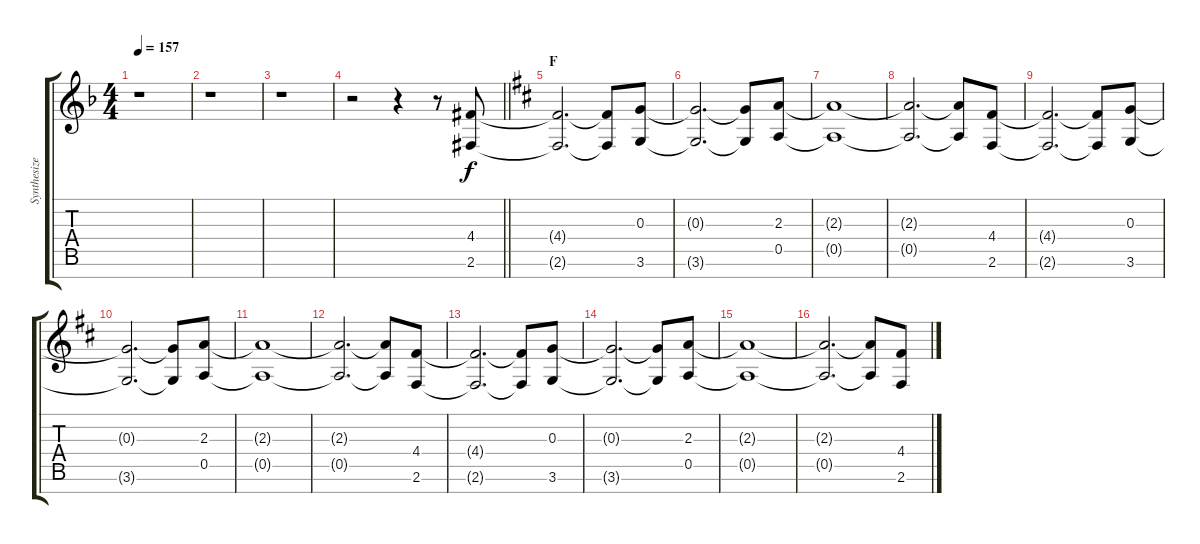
\track ("Synthesizer" "Synthesize") {instrument lead2sawtooth}
\staff {score tabs}
\tuning (E5 B4 G4 D4 A3 E3 B2) {hide}
\ts (4 4)
\tempo 157
\clef g2
\ks f
r.1{dy f} |
r.1 |
r.1 |
\barLineRight lightlight
r.2 r.4 r.8 (4.4{acc #} 2.6{acc #}).8 |
\section ("" "F")
\ks d
(4.4{t} 2.6{t}).2{d} (4.4{t} 2.6{t}).8 (0.3 3.6).8 |
(0.3{t} 3.6{t}).2{d} (0.3{t} 3.6{t}).8 (2.3 0.5).8 |
(2.3{t} 0.5{t}).1 |
(2.3{t} 0.5{t}).2{d} (2.3{t} 0.5{t}).8 (4.4 2.6).8 |
(4.4{t} 2.6{t}).2{d} (4.4{t} 2.6{t}).8 (0.3 3.6).8 |
(0.3{t} 3.6{t}).2{d} (0.3{t} 3.6{t}).8 (2.3 0.5).8 |
(2.3{t} 0.5{t}).1 |
(2.3{t} 0.5{t}).2{d} (2.3{t} 0.5{t}).8 (4.4 2.6).8 |
(4.4{t} 2.6{t}).2{d} (4.4{t} 2.6{t}).8 (0.3 3.6).8 |
(0.3{t} 3.6{t}).2{d} (0.3{t} 3.6{t}).8 (2.3 0.5).8 |
(2.3{t} 0.5{t}).1 |
(2.3{t} 0.5{t}).2{d} (2.3{t} 0.5{t}).8 (4.4 2.6).8
